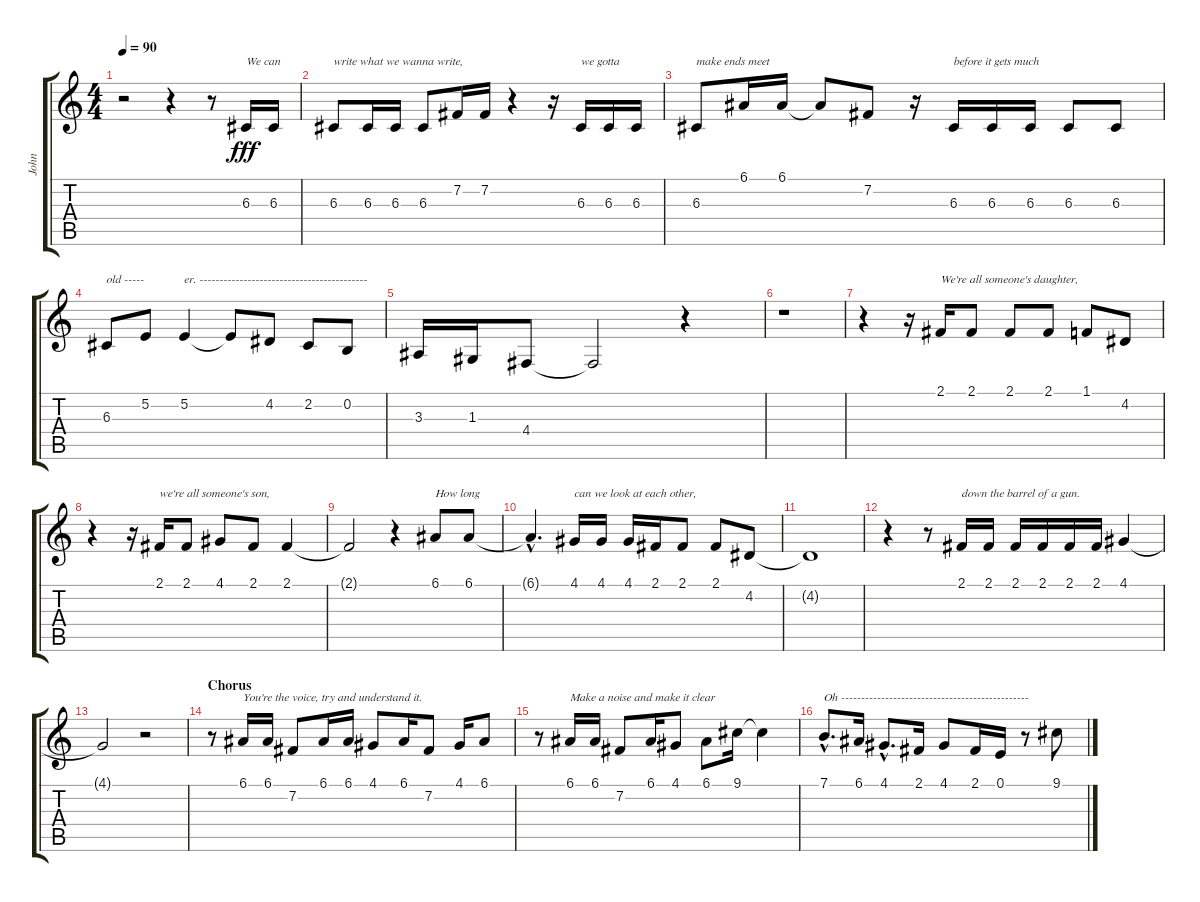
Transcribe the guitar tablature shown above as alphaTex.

\track ("John" "John") {instrument frenchhorn}
\staff {score tabs}
\tuning (E4 B3 G3 D3 A2 E2) {hide}
\ts (4 4)
\tempo 90
\clef g2
\ks c
r.2{dy fff} r.4 r.8 6.3.16{txt "We can"} 6.3.16 |
6.3.8{txt "write what we wanna write,"} 6.3.16 6.3.16 6.3.8 7.2.16 7.2.16 r.4 r.16 6.3.16{txt "we gotta"} 6.3.16 6.3.16 |
6.3.8{txt "make ends meet"} 6.1.16 6.1.16 6.1{t}.8 7.2.8 r.16 6.3.16{txt "before it gets much"} 6.3.16 6.3.16 6.3.8 6.3.8 |
6.3.8{txt "old ----- "} 5.2.8 5.2.4{txt "er. ------------------------------------------"} 5.2{t}.8 4.2.8 2.2.8 0.2.8 |
3.3.16 1.3.16 4.4.8 4.4{t}.2 r.4 |
r.1 |
r.4 r.16 2.1.16{txt "We're all someone's daughter,"} 2.1.8 2.1.8 2.1.8 1.1.8 4.2.8 |
r.4 r.16 2.1.16{txt "we're all someone's son,"} 2.1.8 4.1.8 2.1.8 2.1.4 |
2.1{t}.2 r.4 6.1.8{txt "How long"} 6.1.8 |
6.1{hac t}.4{d} 4.1.16{txt "can we look at each other,"} 4.1.16 4.1.16 2.1.16 2.1.8 2.1.8 4.2.8 |
4.2{t}.1 |
r.4 r.8 2.1.16{txt "down the barrel of a gun."} 2.1.16 2.1.16 2.1.16 2.1.16 2.1.16 4.1.4 |
4.1{t}.2 r.2 |
\section ("" "Chorus")
r.8 6.1.16{txt "You're the voice, try and understand it."} 6.1.16 7.2.8 6.1.16 6.1.16 4.1.8 6.1.16 7.2.8 4.1.16 6.1.8 |
r.8 6.1.16{txt "Make a noise and make it clear"} 6.1.16 7.2.8 6.1.16 4.1.8 6.1.8 9.1.16 9.1{t}.4 |
7.1{hac}.8{d txt "Oh -----------------------------------------------"} 6.1.16 4.1{hac}.8{d} 2.1.16 4.1.8 2.1.16 0.1.16 r.8 9.1.8
